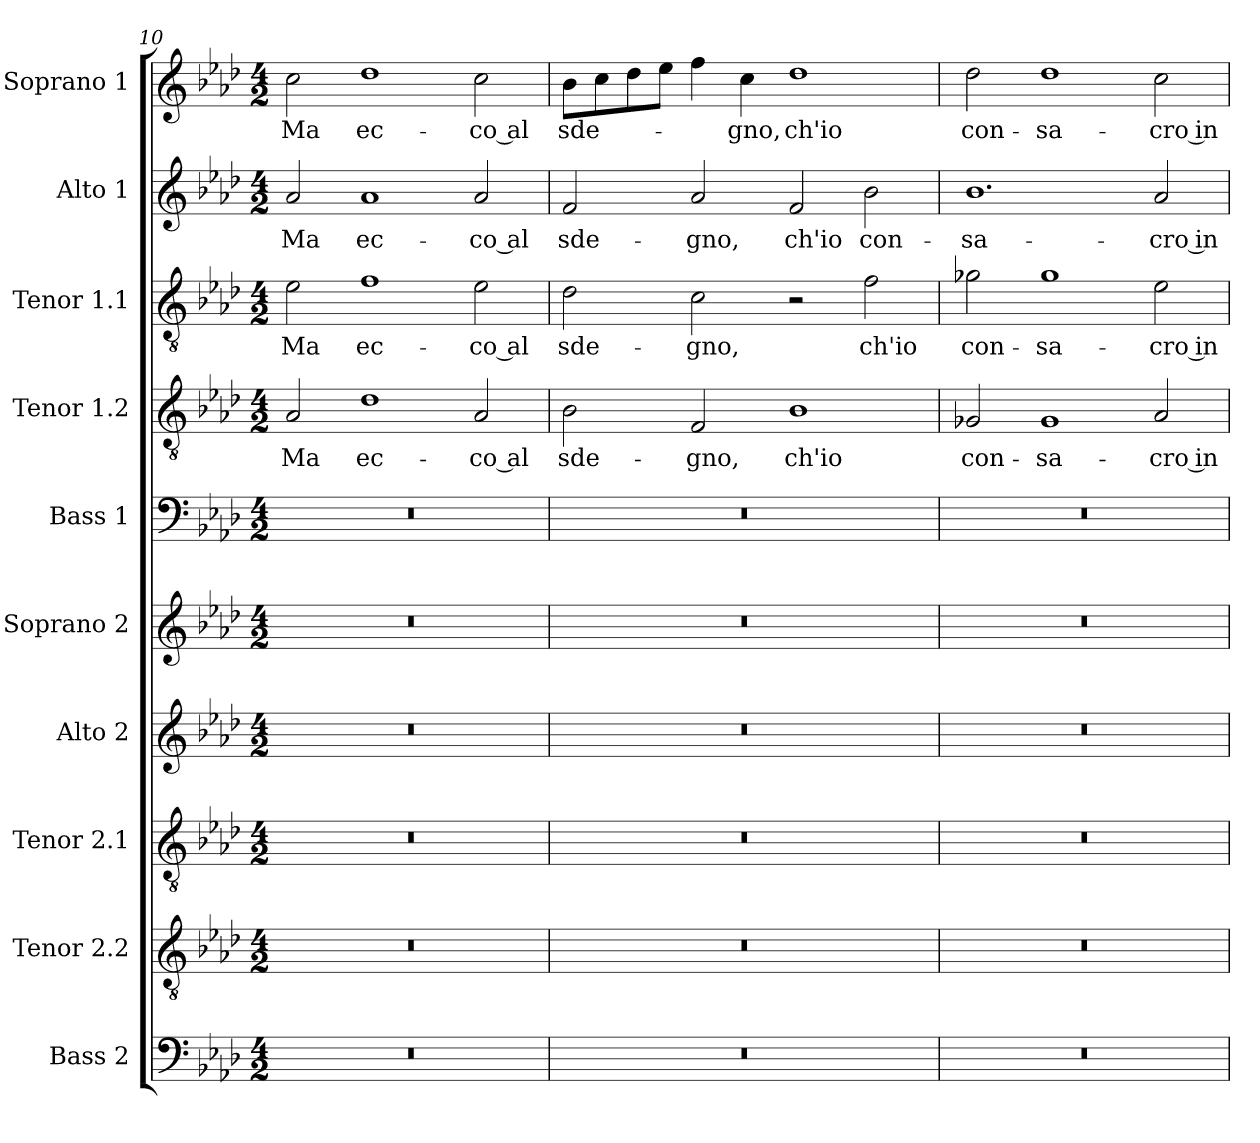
**kern	**kern	**kern	**kern	**kern	**kern	**kern	**text	**kern	**text	**kern	**text	**kern	**text
*part10	*part9	*part8	*part7	*part6	*part5	*part4	*part4	*part3	*part3	*part2	*part2	*part1	*part1
*staff10	*staff9	*staff8	*staff7	*staff6	*staff5	*staff4	*staff4	*staff3	*staff3	*staff2	*staff2	*staff1	*staff1
*I"Bass 2	*I"Tenor 2.2	*I"Tenor 2.1	*I"Alto 2	*I"Soprano 2	*I"Bass 1	*I"Tenor 1.2	*	*I"Tenor 1.1	*	*I"Alto 1	*	*I"Soprano 1	*
*I'B 2	*I'T 2.2	*I'T 2.1	*I'A 2	*I'S 2	*I'B 1	*I'T 1,2	*	*I'T 1.1	*	*I'A 1	*	*I'S 1	*
*clefF4	*clefGv2	*clefGv2	*clefG2	*clefG2	*clefF4	*clefGv2	*	*clefGv2	*	*clefG2	*	*clefG2	*
*k[b-e-a-d-]	*k[b-e-a-d-]	*k[b-e-a-d-]	*k[b-e-a-d-]	*k[b-e-a-d-]	*k[b-e-a-d-]	*k[b-e-a-d-]	*	*k[b-e-a-d-]	*	*k[b-e-a-d-]	*	*k[b-e-a-d-]	*
*A-:	*A-:	*A-:	*A-:	*A-:	*A-:	*A-:	*	*A-:	*	*A-:	*	*A-:	*
*M4/2	*M4/2	*M4/2	*M4/2	*M4/2	*M4/2	*M4/2	*	*M4/2	*	*M4/2	*	*M4/2	*
=10	=10	=10	=10	=10	=10	=10	=10	=10	=10	=10	=10	=10	=10
!	!	!	!	!	!	!	!LO:LY:b	!	!LO:LY:b	!	!LO:LY:b	!	!LO:LY:b
0r	0r	0r	0r	0r	0r	2A-/	Ma	2e-\	Ma	2a-/	Ma	2cc\	Ma
!	!	!	!	!	!	!	!LO:LY:b	!	!LO:LY:b	!	!LO:LY:b	!	!LO:LY:b
.	.	.	.	.	.	1d-	ec-	1f	ec-	1a-	ec-	1dd-	ec-
!	!	!	!	!	!	!	!LO:LY:b	!	!LO:LY:b	!	!LO:LY:b	!	!LO:LY:b
.	.	.	.	.	.	2A-/	-co al	2e-\	-co al	2a-/	-co al	2cc\	-co al
!!LO:LB:g=z
=11	=11	=11	=11	=11	=11	=11	=11	=11	=11	=11	=11	=11	=11
!	!	!	!	!	!	!	!LO:LY:b	!	!LO:LY:b	!	!LO:LY:b	!	!LO:LY:b
0r	0r	0r	0r	0r	0r	2B-\	sde-	2d-\	sde-	2f/	sde-	8b-\L	sde-
.	.	.	.	.	.	.	.	.	.	.	.	8cc\	.
.	.	.	.	.	.	.	.	.	.	.	.	8dd-\	.
.	.	.	.	.	.	.	.	.	.	.	.	8ee-\J	.
!	!	!	!	!	!	!	!LO:LY:b	!	!LO:LY:b	!	!LO:LY:b	!	!
.	.	.	.	.	.	2F/	-gno,	2c\	-gno,	2a-/	-gno,	4ff\	.
!	!	!	!	!	!	!	!	!	!	!	!	!	!LO:LY:b
.	.	.	.	.	.	.	.	.	.	.	.	4cc\	-gno,
!	!	!	!	!	!	!	!LO:LY:b	!	!	!	!LO:LY:b	!	!LO:LY:b
.	.	.	.	.	.	1B-	ch'io	2r	.	2f/	ch'io	1dd-	ch'io
!	!	!	!	!	!	!	!	!	!LO:LY:b	!	!LO:LY:b	!	!
.	.	.	.	.	.	.	.	2f\	ch'io	2b-\	con-	.	.
=12	=12	=12	=12	=12	=12	=12	=12	=12	=12	=12	=12	=12	=12
!	!	!	!	!	!	!	!LO:LY:b	!	!LO:LY:b	!	!LO:LY:b	!	!LO:LY:b
0r	0r	0r	0r	0r	0r	2G-X/	con-	2g-X\	con-	1.b-	-sa-	2dd-\	con-
!	!	!	!	!	!	!	!LO:LY:b	!	!LO:LY:b	!	!	!	!LO:LY:b
.	.	.	.	.	.	1G-	-sa-	1g-	-sa-	.	.	1dd-	-sa-
!	!	!	!	!	!	!	!LO:LY:b	!	!LO:LY:b	!	!LO:LY:b	!	!LO:LY:b
.	.	.	.	.	.	2A-/	-cro in	2e-\	-cro in	2a-/	-cro in	2cc\	-cro in
=	=	=	=	=	=	=	=	=	=	=	=	=	=
*-	*-	*-	*-	*-	*-	*-	*-	*-	*-	*-	*-	*-	*-
